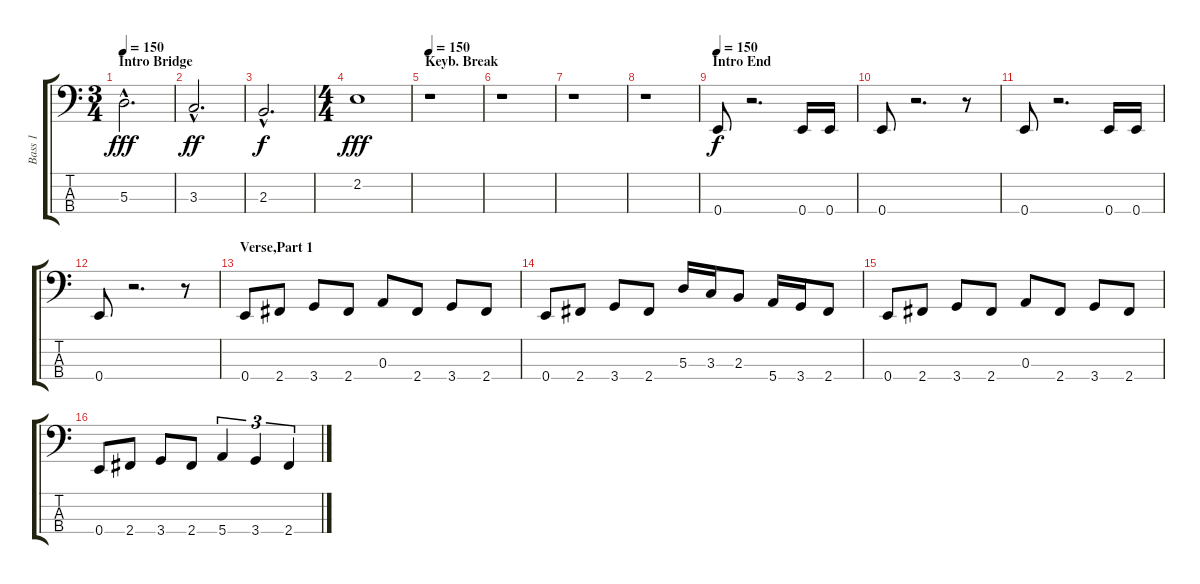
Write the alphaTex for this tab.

\track ("Bass 1" "Bass 1") {instrument electricbasspick}
\staff {score tabs}
\tuning (G2 D2 A1 E1) {hide}
\ts (3 4)
\section ("" "Intro Bridge")
\tempo 150
\clef f4
\ks c
5.3{hac}.2{d dy fff} |
3.3{hac}.2{d dy ff} |
2.3{hac}.2{d dy f} |
\ts (4 4)
2.2.1{dy fff} |
\section ("" "Keyb. Break")
\tempo 150
r.1 |
r.1 |
r.1 |
r.1 |
\section ("" "Intro End")
\tempo 150
0.4.8{dy f} r.2{d} 0.4.16 0.4.16 |
0.4.8 r.2{d} r.8 |
0.4.8 r.2{d} 0.4.16 0.4.16 |
0.4.8 r.2{d} r.8 |
\section ("" "Verse,Part 1")
0.4.8 2.4.8 3.4.8 2.4.8 0.3.8 2.4.8 3.4.8 2.4.8 |
0.4.8 2.4.8 3.4.8 2.4.8 5.3.16 3.3.16 2.3.8 5.4.16 3.4.16 2.4.8 |
0.4.8 2.4.8 3.4.8 2.4.8 0.3.8 2.4.8 3.4.8 2.4.8 |
0.4.8 2.4.8 3.4.8 2.4.8 5.4.4{tu (3 2)} 3.4.4{tu (3 2)} 2.4.4{tu (3 2)}
